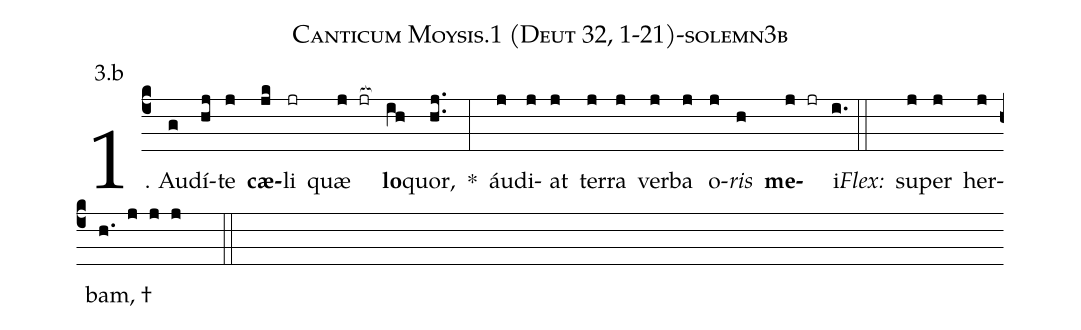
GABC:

name: Canticum Moysis.1 (Deut 32, 1-21)-solemn3b;
annotation: 3.b;
%%
(c4)1. Au(g)dí(hj)te(j) <b>cæ</b>(jk)li(jr) quæ(j jr[ocb:1{]) <b>lo</b>(ih[ocb:0}])quor,(hj..) *(:) áu(j)di(j)at(j) ter(j)ra(j) ver(j)ba(j) o(j)<i>ris</i>(h) <b>me</b>(j jr)i.(i.) (::)
<i>Flex:</i>()  su(j)per(j) her(j)bam, †(h. j j j  ::)
